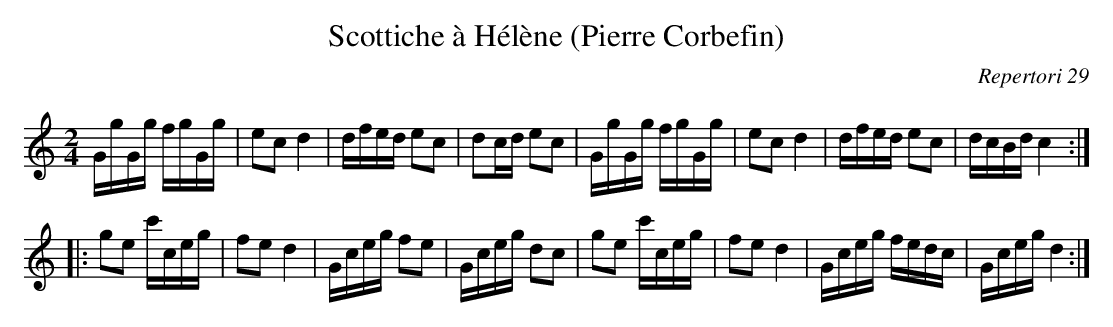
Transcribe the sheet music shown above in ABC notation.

X:1
T:Scottiche à Hélène (Pierre Corbefin)
C:Repertori 29
M:2/4
L:1/16
K:C
GgGg fgGg|e2c2 d4|dfed e2c2|d2cd e2c2|\
GgGg fgGg|e2c2 d4|dfed e2c2|dcBd c4:|
|:g2e2 c'ceg|f2e2 d4|Gceg f2e2|Gceg d2c2|\
g2e2 c'ceg|f2e2 d4|Gceg fedc|Gceg d4:|
